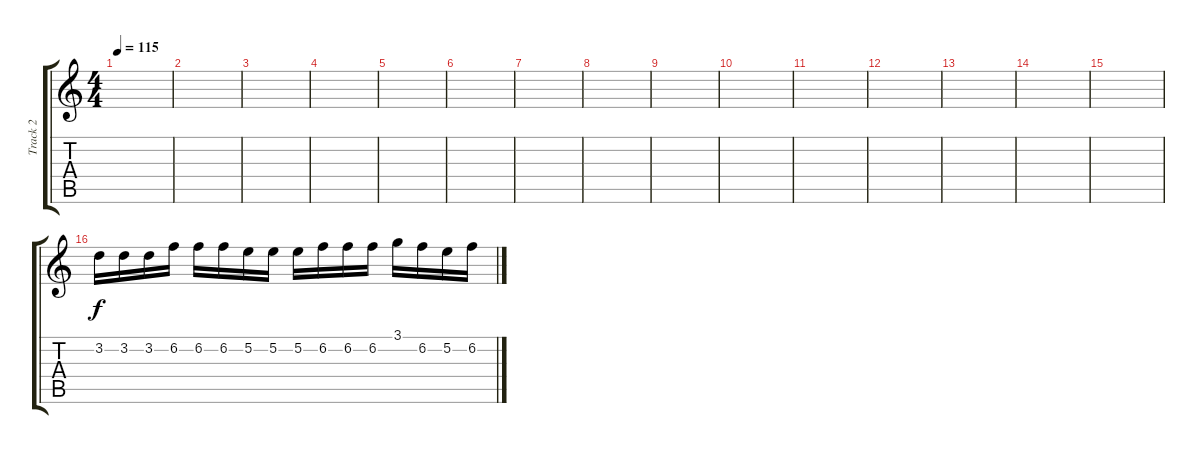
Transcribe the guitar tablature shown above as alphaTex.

\track ("Track 2" "Track 2") {instrument distortionguitar}
\staff {score tabs}
\tuning (E4 B3 G3 D3 A2 D2) {hide}
\ts (4 4)
\tempo 115
\clef g2
\ks c
|
|
|
|
|
|
|
|
|
|
|
|
|
|
|
3.2.16 3.2.16 3.2.16 6.2.16 6.2.16 6.2.16 5.2.16 5.2.16 5.2.16 6.2.16 6.2.16 6.2.16 3.1.16 6.2.16 5.2.16 6.2.16
